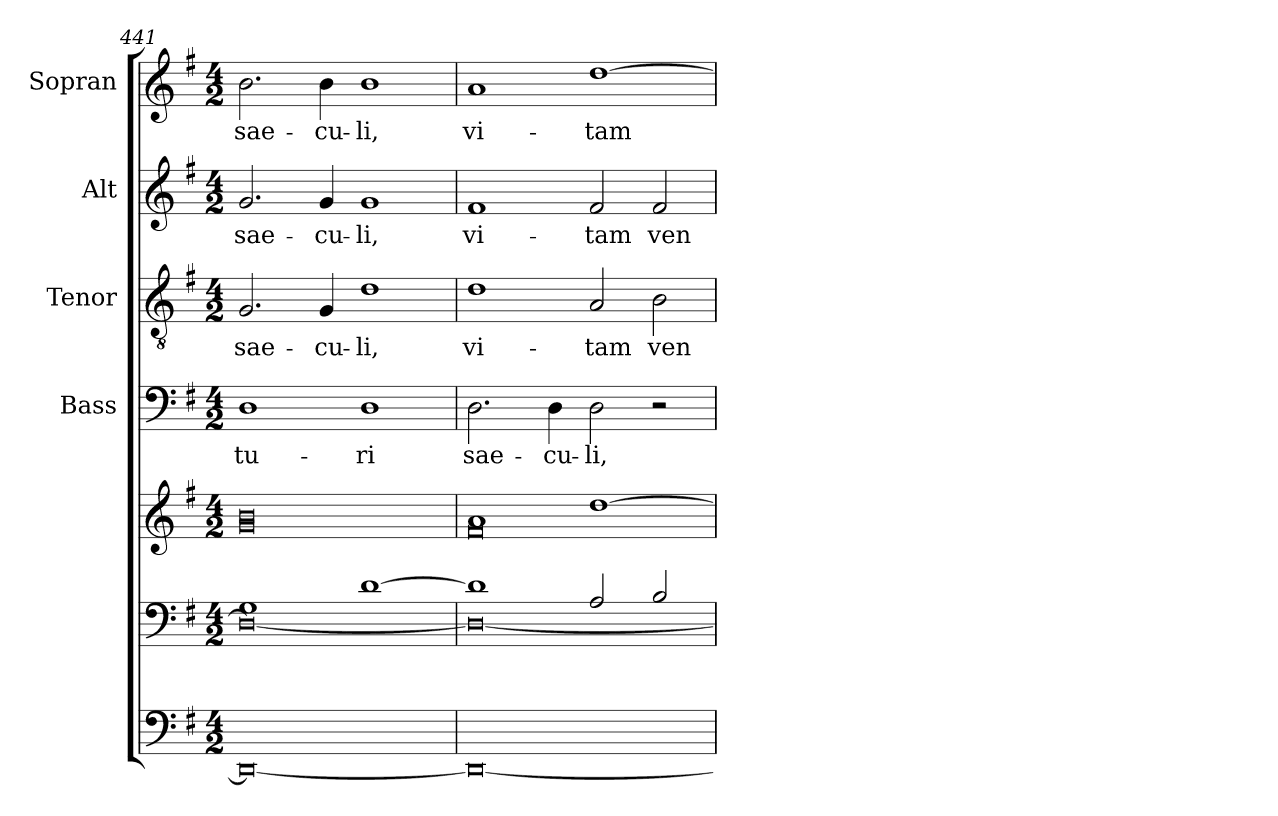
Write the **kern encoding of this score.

**kern	**kern	**kern	**kern	**text	**kern	**text	**kern	**text	**kern	**text
*part6	*part5	*part5	*part4	*part4	*part3	*part3	*part2	*part2	*part1	*part1
*staff7	*staff6	*staff5	*staff4	*staff4	*staff3	*staff3	*staff2	*staff2	*staff1	*staff1
*	*	*	*I"Bass	*	*I"Tenor	*	*I"Alt	*	*I"Sopran	*
*	*	*	*I'B.	*	*I'T.	*	*I'A.	*	*I'S.	*
!!LO:PB:g=z
*clefF4	*clefF4	*clefG2	*clefF4	*	*clefGv2	*	*clefG2	*	*clefG2	*
*k[f#]	*k[f#]	*k[f#]	*k[f#]	*	*k[f#]	*	*k[f#]	*	*k[f#]	*
*G:	*G:	*G:	*G:	*	*G:	*	*G:	*	*G:	*
*M4/2	*M4/2	*M4/2	*M4/2	*	*M4/2	*	*M4/2	*	*M4/2	*
=441	=441	=441	=441	=441	=441	=441	=441	=441	=441	=441
*	*^	*^	*	*	*	*	*	*	*	*
!	!	!	!	!	!	!LO:LY:b	!	!LO:LY:b	!	!LO:LY:b	!	!LO:LY:b
0DD_	1G	0D_	0b	0g	1D	-tu-	2.G/	sae-	2.g/	sae-	2.b\	sae-
!	!	!	!	!	!	!	!	!LO:LY:b	!	!LO:LY:b	!	!LO:LY:b
.	.	.	.	.	.	.	4G/	-cu-	4g/	-cu-	4b\	-cu-
!	!	!	!	!	!	!LO:LY:b	!	!LO:LY:b	!	!LO:LY:b	!	!LO:LY:b
.	[>1d	.	.	.	1D	-ri	1d	-li,	1g	-li,	1b	-li,
=442	=442	=442	=442	=442	=442	=442	=442	=442	=442	=442	=442	=442
!	!	!	!	!	!	!LO:LY:b	!	!LO:LY:b	!	!LO:LY:b	!	!LO:LY:b
0DD_	1d]	0D_	1a	0f#	2.D\	sae-	1d	vi-	1f#	vi-	1a	vi-
!	!	!	!	!	!	!LO:LY:b	!	!	!	!	!	!
.	.	.	.	.	4D\	-cu-	.	.	.	.	.	.
!	!	!	!	!	!	!LO:LY:b	!	!LO:LY:b	!	!LO:LY:b	!	!LO:LY:b
.	2A/	.	[>1dd	.	2D\	-li,	2A/	-tam	2f#/	-tam	[1dd	-tam
!	!	!	!	!	!	!	!	!LO:LY:b	!	!LO:LY:b	!	!
.	2B/	.	.	.	2r	.	2B\	ven-	2f#/	ven-	.	.
*	*v	*v	*	*	*	*	*	*	*	*	*	*
*	*	*v	*v	*	*	*	*	*	*	*	*
=	=	=	=	=	=	=	=	=	=	=
*-	*-	*-	*-	*-	*-	*-	*-	*-	*-	*-
